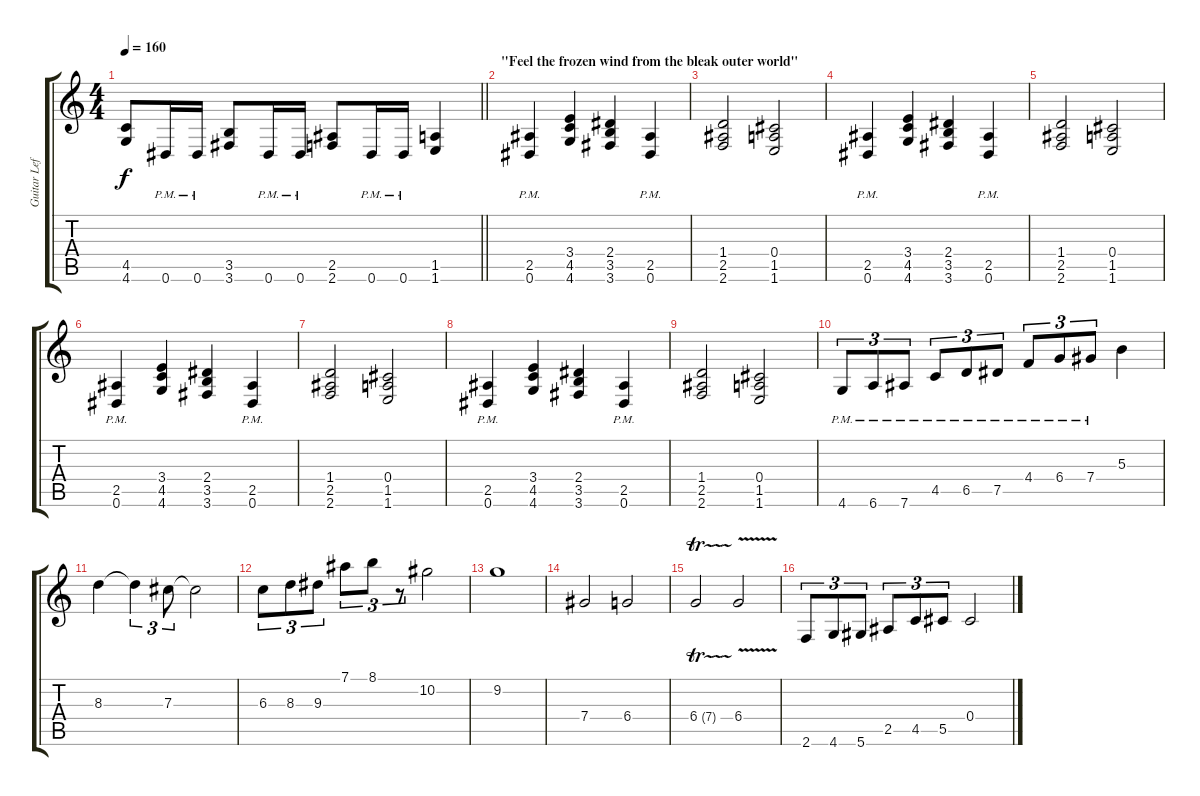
\track ("Guitar Left" "Guitar Lef") {instrument distortionguitar}
\staff {score tabs}
\tuning (Eb4 Bb3 Gb3 Db3 Ab2 Eb2) {hide}
\ts (4 4)
\tempo 160
\clef g2
\barLineRight lightlight
\ks c
(4.5 4.6).8{dy f} 0.6{pm}.16 0.6{pm}.16 (3.5 3.6).8 0.6{pm}.16 0.6{pm}.16 (2.5 2.6).8 0.6{pm}.16 0.6{pm}.16 (1.5 1.6).4 |
\section ("" "\"Feel the frozen wind from the bleak outer world\"")
(2.5{pm} 0.6{pm}).4 (3.4 4.5 4.6).4 (2.4 3.5 3.6).4 (2.5{pm} 0.6{pm}).4 |
(1.4 2.5 2.6).2 (0.4 1.5 1.6).2 |
(2.5{pm} 0.6{pm}).4 (3.4 4.5 4.6).4 (2.4 3.5 3.6).4 (2.5{pm} 0.6{pm}).4 |
(1.4 2.5 2.6).2 (0.4 1.5 1.6).2 |
(2.5{pm} 0.6{pm}).4 (3.4 4.5 4.6).4 (2.4 3.5 3.6).4 (2.5{pm} 0.6{pm}).4 |
(1.4 2.5 2.6).2 (0.4 1.5 1.6).2 |
(2.5{pm} 0.6{pm}).4 (3.4 4.5 4.6).4 (2.4 3.5 3.6).4 (2.5{pm} 0.6{pm}).4 |
(1.4 2.5 2.6).2 (0.4 1.5 1.6).2 |
4.6{pm}.8{tu (3 2)} 6.6{pm}.8{tu (3 2)} 7.6{pm}.8{tu (3 2)} 4.5{pm}.8{tu (3 2)} 6.5{pm}.8{tu (3 2)} 7.5{pm}.8{tu (3 2)} 4.4{pm}.8{tu (3 2)} 6.4{pm}.8{tu (3 2)} 7.4{pm}.8{tu (3 2)} 5.3.4 |
8.3.4 8.3{t}.4{tu (3 2)} 7.3.8{tu (3 2)} 7.3{t}.2 |
6.3.8{tu (3 2)} 8.3.8{tu (3 2)} 9.3.8{tu (3 2)} 7.1.8{tu (3 2)} 8.1.8{tu (3 2)} r.8{tu (3 2)} 10.2.2 |
9.2.1 |
7.4.2 6.4.2 |
6.4{tr (7 16)}.2 6.4{v}.2 |
2.6.8{tu (3 2)} 4.6.8{tu (3 2)} 5.6.8{tu (3 2)} 2.5.8{tu (3 2)} 4.5.8{tu (3 2)} 5.5.8{tu (3 2)} 0.4.2
